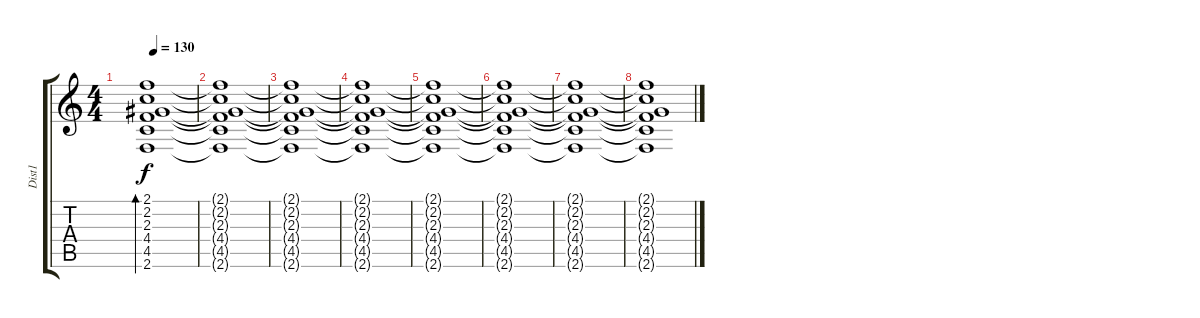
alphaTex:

\track ("Dist1" "Dist1") {instrument distortionguitar}
\staff {score tabs}
\tuning (Eb4 Bb3 Gb3 Db3 Ab2 Eb2) {hide}
\ts (4 4)
\tempo 130
\clef g2
\ks c
(2.1 2.2 2.3 4.4 4.5 2.6).1{bd 120 dy f} |
(2.1{t} 2.2{t} 2.3{t} 4.4{t} 4.5{t} 2.6{t}).1 |
(2.1{t} 2.2{t} 2.3{t} 4.4{t} 4.5{t} 2.6{t}).1 |
(2.1{t} 2.2{t} 2.3{t} 4.4{t} 4.5{t} 2.6{t}).1 |
(2.1{t} 2.2{t} 2.3{t} 4.4{t} 4.5{t} 2.6{t}).1{volume 0} |
(2.1{t} 2.2{t} 2.3{t} 4.4{t} 4.5{t} 2.6{t}).1 |
(2.1{t} 2.2{t} 2.3{t} 4.4{t} 4.5{t} 2.6{t}).1 |
(2.1{t} 2.2{t} 2.3{t} 4.4{t} 4.5{t} 2.6{t}).1
